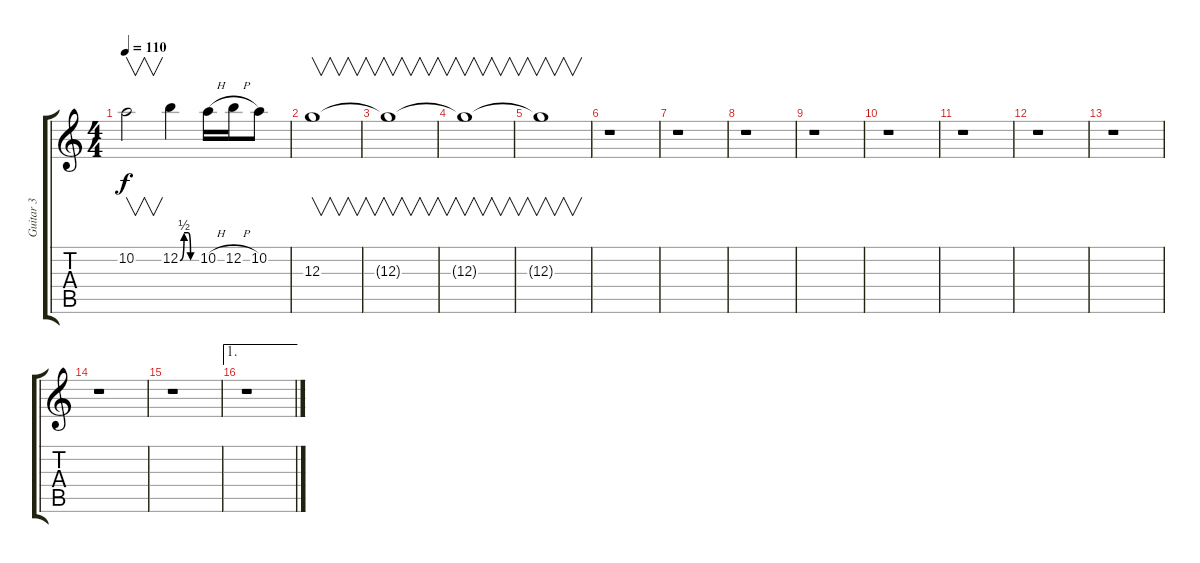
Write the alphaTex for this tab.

\track ("Guitar 3" "Guitar 3") {instrument distortionguitar}
\staff {score tabs}
\tuning (E4 B3 G3 D3 A2 E2) {hide}
\ts (4 4)
\tempo 110
\clef g2
\ks c
10.2.2{v dy f} 12.2{be (custom 0 0 15 2 30 2 39 0 45 0 60 0)}.4 10.2{h}.16 12.2{h}.16 10.2.8 |
12.3.1{v volume 8} |
12.3{t}.1{v} |
12.3{t}.1{v volume 1} |
12.3{t}.1{v} |
r.1{volume 16} |
r.1 |
r.1 |
r.1 |
r.1 |
r.1 |
r.1 |
r.1 |
r.1 |
r.1 |
\ae 1
r.1
